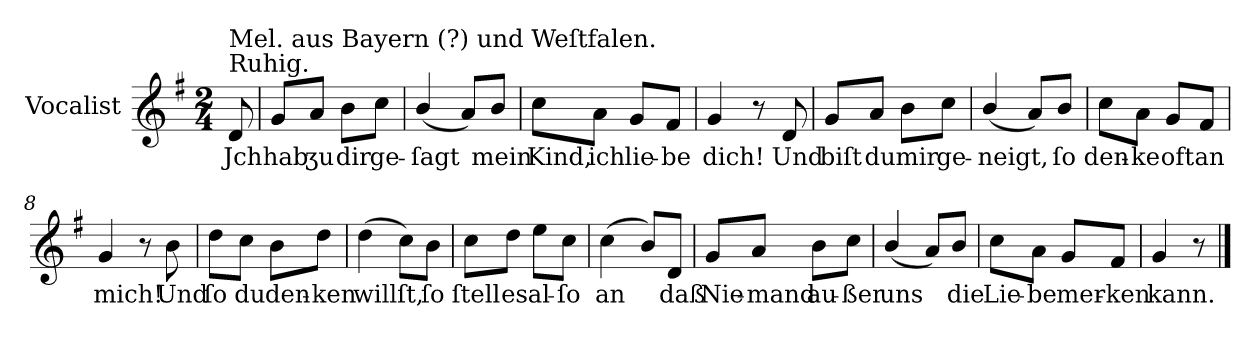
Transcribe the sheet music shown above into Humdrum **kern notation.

**kern	**text
*part1	*part1
*staff1	*staff1
*I"Vocalist	*
*k[f#]	*
*G:	*
*M2/4	*
=	=
!LO:TX:a:t=Ruhig.	!
!LO:TX:a:t=Mel. aus Bayern (?) und Weſtfalen.	!
8d	Jch
=1	=1
8gL	hab
8aJ	ʒu
8bL	dir
8ccJ	ge-
=2	=2
(4b/	-ſagt
8aL)	.
8bJ	mein
=3	=3
8ccL	Kind,
8aJ	ich
8gL	lie-
8f#J	-be
=4	=4
4g	dich!
8r	.
8d	Und
=5	=5
8gL	biſt
8aJ	du
8bL	mir
8ccJ	ge-
=6	=6
(4b/	-neigt,
8aL)	.
8bJ	ſo
=7	=7
8ccL	den-
8aJ	-ke
8gL	oft
8f#J	an
=8	=8
4g	mich!
8r	.
8b	Und
=9	=9
8ddL	ſo
8ccJ	du
8bL	den-
8ddJ	-ken
=10	=10
(4dd	willſt,
8ccL)	.
8bJ	ſo
=11	=11
8ccL	ſtell
8ddJ	es
8eeL	al-
8ccJ	-ſo
=12	=12
(4cc	an
8bL)	.
8dJ	daß
=13	=13
8gL	Nie-
8aJ	-mand
8bL	au-
8ccJ	-ßer
=14	=14
(4b/	uns
8aL)	.
8bJ	die
=15	=15
8ccL	Lie-
8aJ	-be
8gL	mer-
8f#J	-ken
=16	=16
4g	kann.
8r	.
==	==
*-	*-
